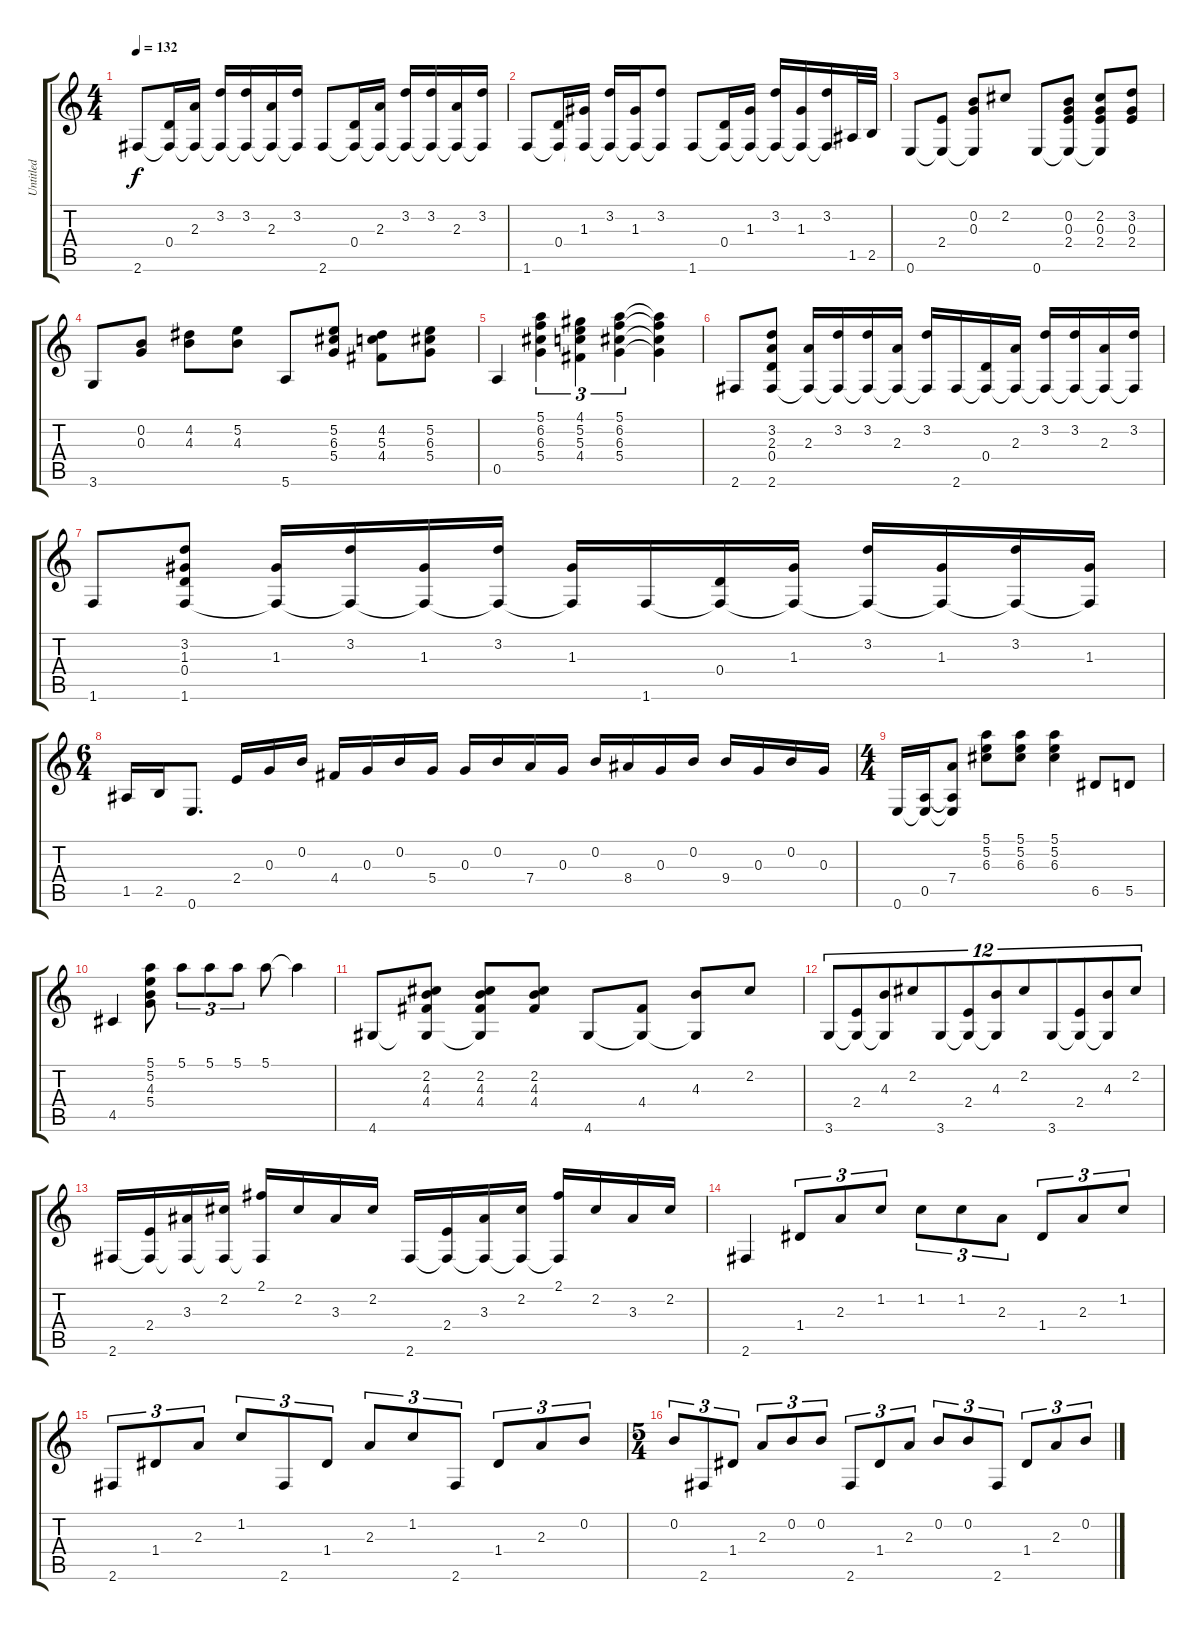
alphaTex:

\track ("Untitled" "Untitled") {instrument acousticguitarsteel}
\staff {score tabs}
\tuning (E4 B3 G3 D3 A2 E2) {hide}
\ts (4 4)
\tempo 132
\clef g2
\ks c
2.6.8{dy f instrument acousticguitarsteel} (0.4 2.6{t}).16 (2.3 2.6{t}).16 (3.2 2.6{t}).16 (3.2 2.6{t}).16 (2.3 2.6{t}).16 (3.2 2.6{t}).16 2.6.8 (0.4 2.6{t}).16 (2.3 2.6{t}).16 (3.2 2.6{t}).16 (3.2 2.6{t}).16 (2.3 2.6{t}).16 (3.2 2.6{t}).16 |
1.6.8 (0.4 1.6{t}).16 (1.3 1.6{t}).16 (3.2 1.6{t}).16 (1.3 1.6{t}).16 (3.2 1.6{t}).8 1.6.8 (0.4 1.6{t}).16 (1.3 1.6{t}).16 (3.2 1.6{t}).16 (1.3 1.6{t}).16 (3.2 1.6{t}).16 1.5.32 2.5.32 |
0.6.8 (2.4 0.6{t}).8 (0.2 0.3 0.6{t}).8 2.2.8 0.6.8 (0.2 0.3 2.4 0.6{t}).8 (2.2 0.3 2.4 0.6{t}).8 (3.2 0.3 2.4).8 |
3.6.8 (0.2 0.3).8 (4.2 4.3).8 (5.2 4.3).8 5.6.8 (5.2 6.3 5.4).8 (4.2 5.3 4.4).8 (5.2 6.3 5.4).8 |
0.5.4 (5.1 6.2 6.3 5.4).4{tu (3 2)} (4.1 5.2 5.3 4.4).4{tu (3 2)} (5.1 6.2 6.3 5.4).4{tu (3 2)} (5.1{t} 6.2{t} 6.3{t} 5.4{t}).4 |
2.6.8 (3.2 2.3 0.4 2.6).8 (2.3 2.6{t}).16 (3.2 2.6{t}).16 (3.2 2.6{t}).16 (2.3 2.6{t}).16 (3.2 2.6{t}).16 2.6.16 (0.4 2.6{t}).16 (2.3 2.6{t}).16 (3.2 2.6{t}).16 (3.2 2.6{t}).16 (2.3 2.6{t}).16 (3.2 2.6{t}).16 |
1.6.8 (3.2 1.3 0.4 1.6).8 (1.3 1.6{t}).16 (3.2 1.6{t}).16 (1.3 1.6{t}).16 (3.2 1.6{t}).16 (1.3 1.6{t}).16 1.6.16 (0.4 1.6{t}).16 (1.3 1.6{t}).16 (3.2 1.6{t}).16 (1.3 1.6{t}).16 (3.2 1.6{t}).16 (1.3 1.6{t}).16 |
\ts (6 4)
1.5.16 2.5.16 0.6.8{d} 2.4.16 0.3.16 0.2.16 4.4.16 0.3.16 0.2.16 5.4.16 0.3.16 0.2.16 7.4.16 0.3.16 0.2.16 8.4.16 0.3.16 0.2.16 9.4.16 0.3.16 0.2.16 0.3.16 |
\ts (4 4)
0.6.16 (0.5 0.6{t}).16 (7.4 0.5{t} 0.6{t}).8 (5.1 5.2 6.3).8 (5.1 5.2 6.3).8 (5.1 5.2 6.3).4 6.5.8 5.5.8 |
4.5.4 (5.1 5.2 4.3 5.4).8 5.1.8{tu (3 2)} 5.1.8{tu (3 2)} 5.1.8{tu (3 2)} 5.1.8 5.1{t}.4 |
4.6.8 (2.2 4.3 4.4 4.6{t}).8 (2.2 4.3 4.4 4.6{t}).8 (2.2 4.3 4.4).8 4.6.8 (4.4 4.6{t}).8 (4.3 4.6{t}).8 2.2.8 |
3.6.8{tu (12 8)} (2.4 3.6{t}).8{tu (12 8)} (4.3 3.6{t}).8{tu (12 8)} 2.2.8{tu (12 8)} 3.6.8{tu (12 8)} (2.4 3.6{t}).8{tu (12 8)} (4.3 3.6{t}).8{tu (12 8)} 2.2.8{tu (12 8)} 3.6.8{tu (12 8)} (2.4 3.6{t}).8{tu (12 8)} (4.3 3.6{t}).8{tu (12 8)} 2.2.8{tu (12 8)} |
2.6.16 (2.4 2.6{t}).16 (3.3 2.6{t}).16 (2.2 2.6{t}).16 (2.1 2.6{t}).16 2.2.16 3.3.16 2.2.16 2.6.16 (2.4 2.6{t}).16 (3.3 2.6{t}).16 (2.2 2.6{t}).16 (2.1 2.6{t}).16 2.2.16 3.3.16 2.2.16 |
2.6.4 1.4.8{tu (3 2)} 2.3.8{tu (3 2)} 1.2.8{tu (3 2)} 1.2.8{tu (3 2)} 1.2.8{tu (3 2)} 2.3.8{tu (3 2)} 1.4.8{tu (3 2)} 2.3.8{tu (3 2)} 1.2.8{tu (3 2)} |
2.6.8{tu (3 2)} 1.4.8{tu (3 2)} 2.3.8{tu (3 2)} 1.2.8{tu (3 2)} 2.6.8{tu (3 2)} 1.4.8{tu (3 2)} 2.3.8{tu (3 2)} 1.2.8{tu (3 2)} 2.6.8{tu (3 2)} 1.4.8{tu (3 2)} 2.3.8{tu (3 2)} 0.2.8{tu (3 2)} |
\ts (5 4)
0.2.8{tu (3 2)} 2.6.8{tu (3 2)} 1.4.8{tu (3 2)} 2.3.8{tu (3 2)} 0.2.8{tu (3 2)} 0.2.8{tu (3 2)} 2.6.8{tu (3 2)} 1.4.8{tu (3 2)} 2.3.8{tu (3 2)} 0.2.8{tu (3 2)} 0.2.8{tu (3 2)} 2.6.8{tu (3 2)} 1.4.8{tu (3 2)} 2.3.8{tu (3 2)} 0.2.8{tu (3 2)}
